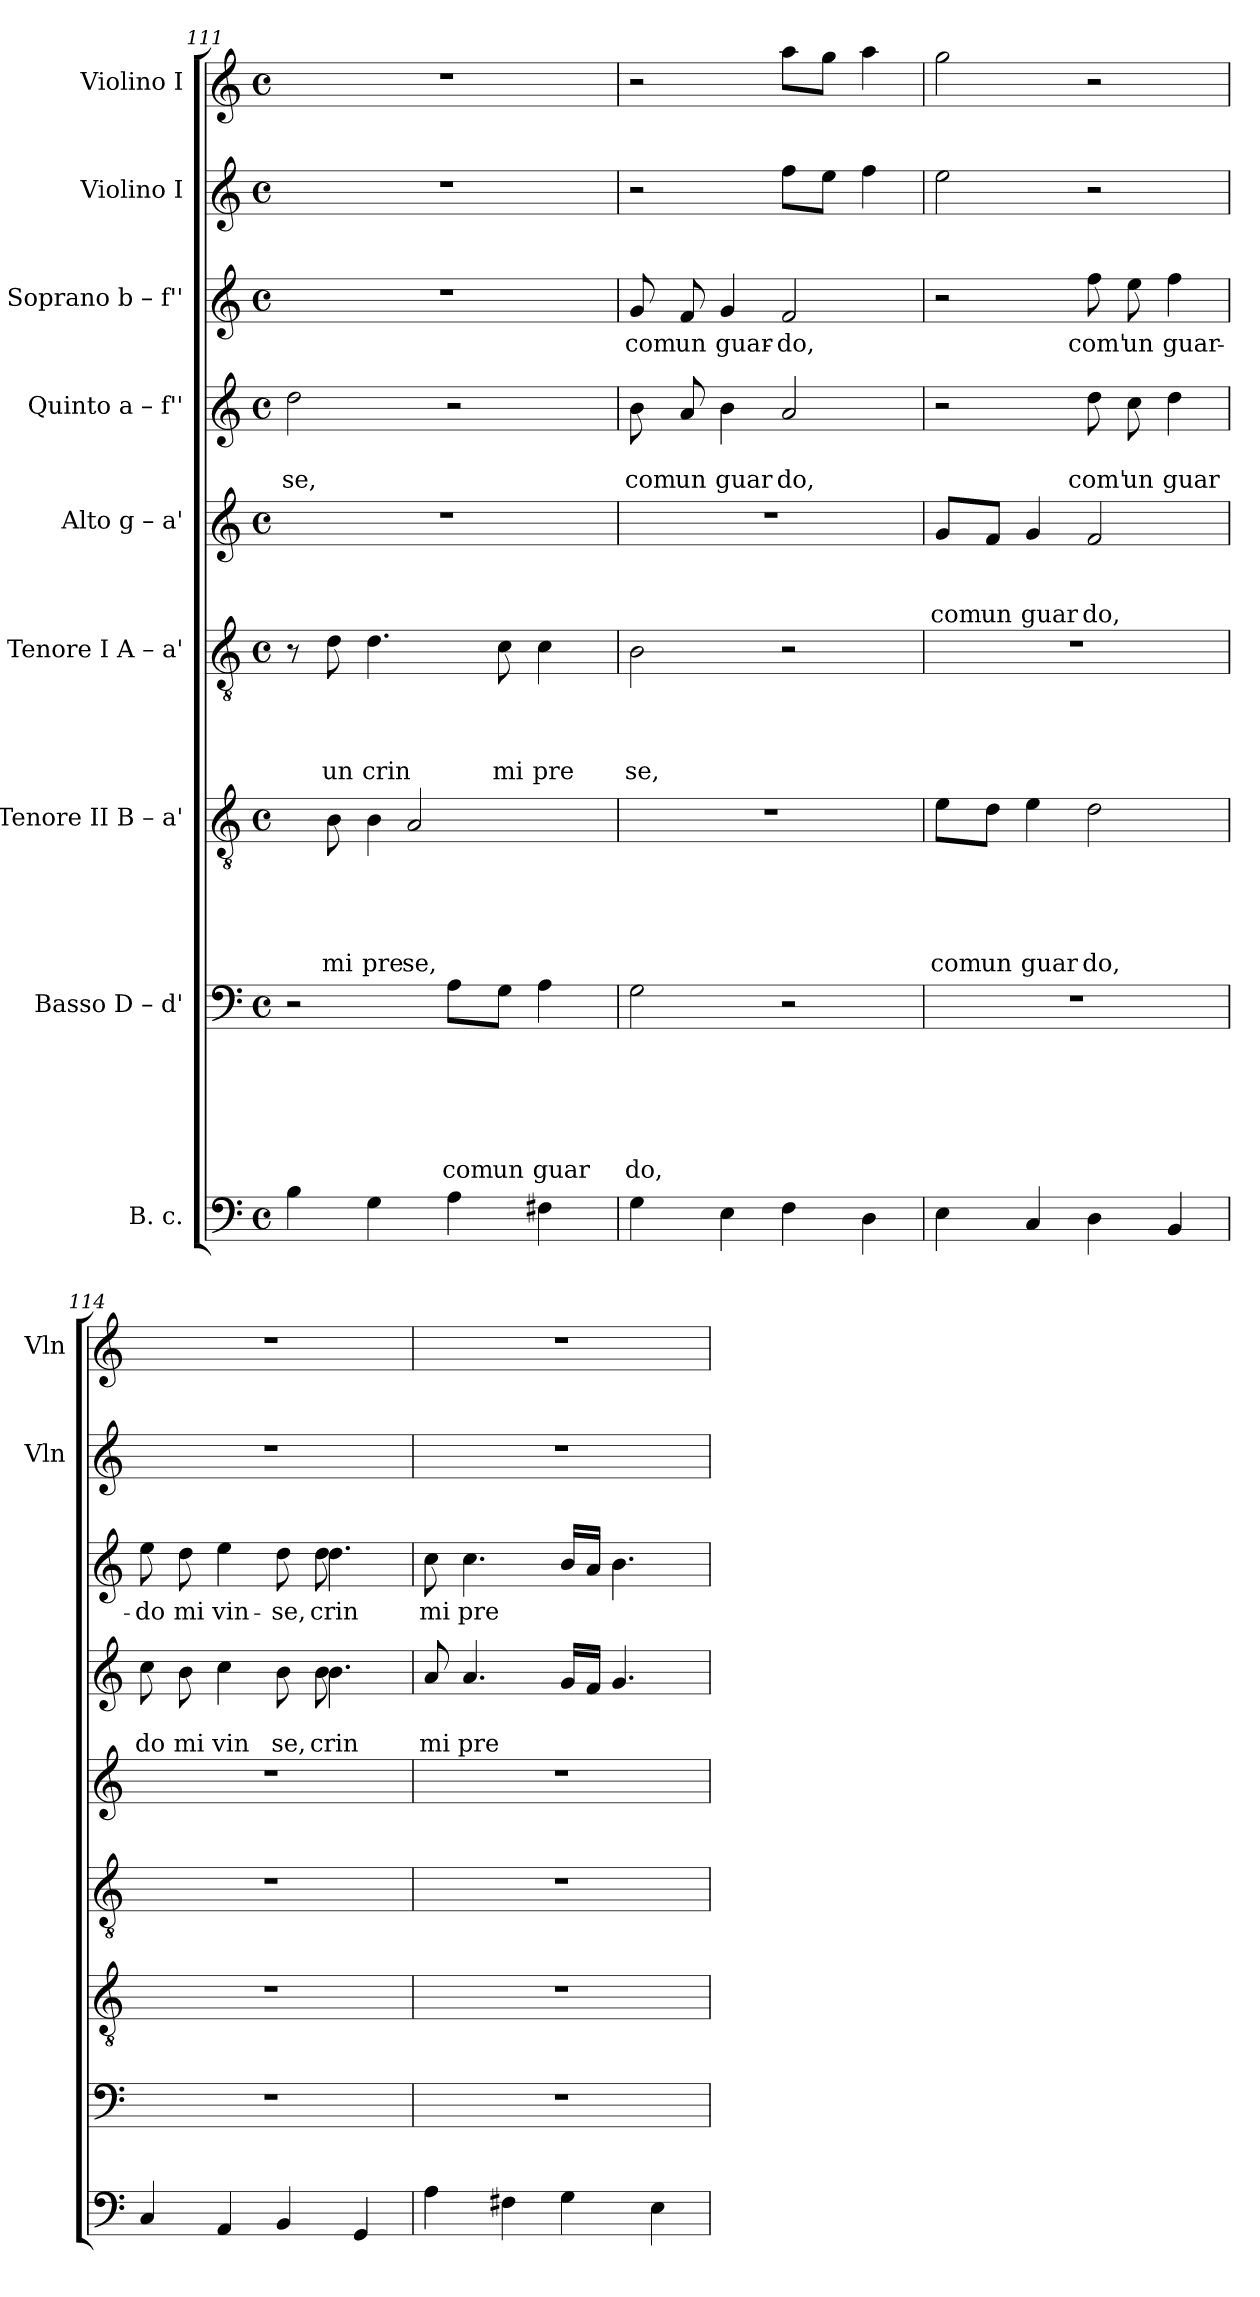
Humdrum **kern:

**kern	**kern	**text	**text	**text	**text	**text	**text	**kern	**text	**text	**text	**text	**text	**kern	**text	**text	**text	**text	**kern	**text	**text	**text	**kern	**text	**text	**kern	**text	**kern	**kern
*part9	*part8	*part8	*part8	*part8	*part8	*part8	*part8	*part7	*part7	*part7	*part7	*part7	*part7	*part6	*part6	*part6	*part6	*part6	*part5	*part5	*part5	*part5	*part4	*part4	*part4	*part3	*part3	*part2	*part1
*staff9	*staff8	*staff8	*staff8	*staff8	*staff8	*staff8	*staff8	*staff7	*staff7	*staff7	*staff7	*staff7	*staff7	*staff6	*staff6	*staff6	*staff6	*staff6	*staff5	*staff5	*staff5	*staff5	*staff4	*staff4	*staff4	*staff3	*staff3	*staff2	*staff1
*I"B. c.	*I"Basso D – d'	*	*	*	*	*	*	*I"Tenore II B – a'	*	*	*	*	*	*I"Tenore I A – a'	*	*	*	*	*I"Alto g – a'	*	*	*	*I"Quinto a – f''	*	*	*I"Soprano b – f''	*	*I"Violino I	*I"Violino I
*	*	*	*	*	*	*	*	*	*	*	*	*	*	*	*	*	*	*	*	*	*	*	*	*	*	*	*	*I'Vln	*I'Vln
!!LO:PB:g=z
*clefF4	*clefF4	*	*	*	*	*	*	*clefGv2	*	*	*	*	*	*clefGv2	*	*	*	*	*clefG2	*	*	*	*clefG2	*	*	*clefG2	*	*clefG2	*clefG2
*k[]	*k[]	*	*	*	*	*	*	*k[]	*	*	*	*	*	*k[]	*	*	*	*	*k[]	*	*	*	*k[]	*	*	*k[]	*	*k[]	*k[]
*C:	*C:	*	*	*	*	*	*	*C:	*	*	*	*	*	*C:	*	*	*	*	*C:	*	*	*	*C:	*	*	*C:	*	*C:	*C:
*M4/4	*M4/4	*	*	*	*	*	*	*M4/4	*	*	*	*	*	*M4/4	*	*	*	*	*M4/4	*	*	*	*M4/4	*	*	*M4/4	*	*M4/4	*M4/4
*met(c)	*met(c)	*	*	*	*	*	*	*met(c)	*	*	*	*	*	*met(c)	*	*	*	*	*met(c)	*	*	*	*met(c)	*	*	*met(c)	*	*met(c)	*met(c)
=111	=111	=111	=111	=111	=111	=111	=111	=111	=111	=111	=111	=111	=111	=111	=111	=111	=111	=111	=111	=111	=111	=111	=111	=111	=111	=111	=111	=111	=111
*	*	*	*	*	*	*	*	*^	*	*	*	*	*	*	*	*	*	*	*	*	*	*	*	*	*	*	*	*	*
!	!	!	!	!	!	!	!	!	!	!	!	!	!	!	!	!	!	!	!	!	!	!	!	!	!	!LO:LY:b	!	!	!	!
4B\	2r	.	.	.	.	.	.	8ryy	4.ryy	.	.	.	.	.	8r	.	.	.	.	1r	.	.	.	2dd\	.	-se,	1r	.	1r	1r
!	!	!	!	!	!	!	!	!	!	!	!	!	!	!LO:LY:b	!	!	!	!	!LO:LY:b	!	!	!	!	!	!	!	!	!	!	!
.	.	.	.	.	.	.	.	8B\	.	.	.	.	.	mi	8d\	.	.	.	un	.	.	.	.	.	.	.	.	.	.	.
!	!	!	!	!	!	!	!	!	!	!	!	!	!	!LO:LY:b	!	!	!	!	!LO:LY:b	!	!	!	!	!	!	!	!	!	!	!
4G\	.	.	.	.	.	.	.	4B\	.	.	.	.	.	pre	4.d\	.	.	.	crin	.	.	.	.	.	.	.	.	.	.	.
!	!	!	!	!	!	!	!	!	!	!	!	!	!	!LO:LY:b	!	!	!	!	!	!	!	!	!	!	!	!	!	!	!	!
.	.	.	.	.	.	.	.	.	2A/	.	.	.	.	se,	.	.	.	.	.	.	.	.	.	.	.	.	.	.	.	.
!	!	!	!	!	!	!	!LO:LY:b	!	!	!	!	!	!	!	!	!	!	!	!	!	!	!	!	!	!	!	!	!	!	!
4A\	8A\L	.	.	.	.	.	com	8ryy	.	.	.	.	.	.	.	.	.	.	.	.	.	.	.	2r	.	.	.	.	.	.
!	!	!	!	!	!	!	!LO:LY:b	!	!	!	!	!	!	!	!	!	!	!	!LO:LY:b	!	!	!	!	!	!	!	!	!	!	!
.	8G\J	.	.	.	.	.	un	4.ryy	.	.	.	.	.	.	8c\	.	.	.	mi	.	.	.	.	.	.	.	.	.	.	.
!	!	!	!	!	!	!	!LO:LY:b	!	!	!	!	!	!	!	!	!	!	!	!LO:LY:b	!	!	!	!	!	!	!	!	!	!	!
4F#X\	4A\	.	.	.	.	.	guar	.	.	.	.	.	.	.	4c\	.	.	.	pre	.	.	.	.	.	.	.	.	.	.	.
.	.	.	.	.	.	.	.	.	8ryy	.	.	.	.	.	.	.	.	.	.	.	.	.	.	.	.	.	.	.	.	.
=112	=112	=112	=112	=112	=112	=112	=112	=112	=112	=112	=112	=112	=112	=112	=112	=112	=112	=112	=112	=112	=112	=112	=112	=112	=112	=112	=112	=112	=112	=112
!	!	!	!	!	!	!	!LO:LY:b	!	!	!	!	!	!	!	!	!	!	!	!LO:LY:b	!	!	!	!	!	!	!LO:LY:b	!	!LO:LY:b	!	!
*	*	*	*	*	*	*	*	*v	*v	*	*	*	*	*	*	*	*	*	*	*	*	*	*	*	*	*	*	*	*	*
4G\	2G\	.	.	.	.	.	do,	1r	.	.	.	.	.	2B\	.	.	.	se,	1r	.	.	.	8b\	.	com	8g/	com	2r	2r
!	!	!	!	!	!	!	!	!	!	!	!	!	!	!	!	!	!	!	!	!	!	!	!	!	!LO:LY:b	!	!LO:LY:b	!	!
.	.	.	.	.	.	.	.	.	.	.	.	.	.	.	.	.	.	.	.	.	.	.	8a/	.	un	8f/	un	.	.
!	!	!	!	!	!	!	!	!	!	!	!	!	!	!	!	!	!	!	!	!	!	!	!	!	!LO:LY:b	!	!LO:LY:b	!	!
4E\	.	.	.	.	.	.	.	.	.	.	.	.	.	.	.	.	.	.	.	.	.	.	4b\	.	guar	4g/	guar-	.	.
!	!	!	!	!	!	!	!	!	!	!	!	!	!	!	!	!	!	!	!	!	!	!	!	!	!LO:LY:b	!	!LO:LY:b	!	!
4F\	2r	.	.	.	.	.	.	.	.	.	.	.	.	2r	.	.	.	.	.	.	.	.	2a/	.	do,	2f/	-do,	8ff\L	8aa\L
.	.	.	.	.	.	.	.	.	.	.	.	.	.	.	.	.	.	.	.	.	.	.	.	.	.	.	.	8ee\J	8gg\J
4D\	.	.	.	.	.	.	.	.	.	.	.	.	.	.	.	.	.	.	.	.	.	.	.	.	.	.	.	4ff\	4aa\
=113	=113	=113	=113	=113	=113	=113	=113	=113	=113	=113	=113	=113	=113	=113	=113	=113	=113	=113	=113	=113	=113	=113	=113	=113	=113	=113	=113	=113	=113
!	!	!	!	!	!	!	!	!	!	!	!	!	!LO:LY:b	!	!	!	!	!	!	!	!	!LO:LY:b	!	!	!	!	!	!	!
4E\	1r	.	.	.	.	.	.	8e\L	.	.	.	.	com	1r	.	.	.	.	8g/L	.	.	com	2r	.	.	2r	.	2ee\	2gg\
!	!	!	!	!	!	!	!	!	!	!	!	!	!LO:LY:b	!	!	!	!	!	!	!	!	!LO:LY:b	!	!	!	!	!	!	!
.	.	.	.	.	.	.	.	8d\J	.	.	.	.	un	.	.	.	.	.	8f/J	.	.	un	.	.	.	.	.	.	.
!	!	!	!	!	!	!	!	!	!	!	!	!	!LO:LY:b	!	!	!	!	!	!	!	!	!LO:LY:b	!	!	!	!	!	!	!
4C/	.	.	.	.	.	.	.	4e\	.	.	.	.	guar	.	.	.	.	.	4g/	.	.	guar	.	.	.	.	.	.	.
!	!	!	!	!	!	!	!	!	!	!	!	!	!LO:LY:b	!	!	!	!	!	!	!	!	!LO:LY:b	!	!	!LO:LY:b	!	!LO:LY:b	!	!
4D\	.	.	.	.	.	.	.	2d\	.	.	.	.	do,	.	.	.	.	.	2f/	.	.	do,	8dd\	.	com'	8ff\	com'	2r	2r
!	!	!	!	!	!	!	!	!	!	!	!	!	!	!	!	!	!	!	!	!	!	!	!	!	!LO:LY:b	!	!LO:LY:b	!	!
.	.	.	.	.	.	.	.	.	.	.	.	.	.	.	.	.	.	.	.	.	.	.	8cc\	.	un	8ee\	un	.	.
!	!	!	!	!	!	!	!	!	!	!	!	!	!	!	!	!	!	!	!	!	!	!	!	!	!LO:LY:b	!	!LO:LY:b	!	!
4BB/	.	.	.	.	.	.	.	.	.	.	.	.	.	.	.	.	.	.	.	.	.	.	4dd\	.	guar	4ff\	guar-	.	.
=114	=114	=114	=114	=114	=114	=114	=114	=114	=114	=114	=114	=114	=114	=114	=114	=114	=114	=114	=114	=114	=114	=114	=114	=114	=114	=114	=114	=114	=114
!	!	!	!	!	!	!	!	!	!	!	!	!	!	!	!	!	!	!	!	!	!	!	!	!	!LO:LY:b	!	!LO:LY:b	!	!
*	*	*	*	*	*	*	*	*	*	*	*	*	*	*	*	*	*	*	*	*	*	*	*^	*	*	*^	*	*	*
4C/	1r	.	.	.	.	.	.	1r	.	.	.	.	.	1r	.	.	.	.	1r	.	.	.	8cc\	2ryy	.	do	8ee\	2ryy	-do	1r	1r
!	!	!	!	!	!	!	!	!	!	!	!	!	!	!	!	!	!	!	!	!	!	!	!	!	!	!LO:LY:b	!	!	!LO:LY:b	!	!
.	.	.	.	.	.	.	.	.	.	.	.	.	.	.	.	.	.	.	.	.	.	.	8b\	.	.	mi	8dd\	.	mi	.	.
!	!	!	!	!	!	!	!	!	!	!	!	!	!	!	!	!	!	!	!	!	!	!	!	!	!	!LO:LY:b	!	!	!LO:LY:b	!	!
4AA/	.	.	.	.	.	.	.	.	.	.	.	.	.	.	.	.	.	.	.	.	.	.	4cc\	.	.	vin	4ee\	.	vin-	.	.
!	!	!	!	!	!	!	!	!	!	!	!	!	!	!	!	!	!	!	!	!	!	!	!	!	!	!LO:LY:b	!	!	!LO:LY:b	!	!
4BB/	.	.	.	.	.	.	.	.	.	.	.	.	.	.	.	.	.	.	.	.	.	.	8b\	8ryy	.	se,	8dd\	8ryy	-se,	.	.
!	!	!	!	!	!	!	!	!	!	!	!	!	!	!	!	!	!	!	!	!	!	!	!	!	!	!LO:LY:b	!	!	!	!	!
!	!	!	!	!	!	!	!	!	!	!	!	!	!	!	!	!	!	!	!	!	!	!	!	!	!	!LO:LY:b	!	!	!LO:LY:b	!	!
!	!	!	!	!	!	!	!	!	!	!	!	!	!	!	!	!	!	!	!	!	!	!	!	!	!	!	!	!	!LO:LY:b	!	!
.	.	.	.	.	.	.	.	.	.	.	.	.	.	.	.	.	.	.	.	.	.	.	8b\	4.b\	.	crin	8dd\	4.dd\	crin	.	.
4GG/	.	.	.	.	.	.	.	.	.	.	.	.	.	.	.	.	.	.	.	.	.	.	4ryy	.	.	.	4ryy	.	.	.	.
*	*	*	*	*	*	*	*	*	*	*	*	*	*	*	*	*	*	*	*	*	*	*	*v	*v	*	*	*	*	*	*	*
*	*	*	*	*	*	*	*	*	*	*	*	*	*	*	*	*	*	*	*	*	*	*	*	*	*	*v	*v	*	*	*
!!LO:LB:g=z
=115	=115	=115	=115	=115	=115	=115	=115	=115	=115	=115	=115	=115	=115	=115	=115	=115	=115	=115	=115	=115	=115	=115	=115	=115	=115	=115	=115	=115	=115
!	!	!	!	!	!	!	!	!	!	!	!	!	!	!	!	!	!	!	!	!	!	!	!	!	!LO:LY:b	!	!LO:LY:b	!	!
4A\	1r	.	.	.	.	.	.	1r	.	.	.	.	.	1r	.	.	.	.	1r	.	.	.	8a/	.	mi	8cc\	mi	1r	1r
!	!	!	!	!	!	!	!	!	!	!	!	!	!	!	!	!	!	!	!	!	!	!	!	!	!LO:LY:b	!	!LO:LY:b	!	!
.	.	.	.	.	.	.	.	.	.	.	.	.	.	.	.	.	.	.	.	.	.	.	4.a/	.	pre	4.cc\	pre	.	.
4F#X\	.	.	.	.	.	.	.	.	.	.	.	.	.	.	.	.	.	.	.	.	.	.	.	.	.	.	.	.	.
4G\	.	.	.	.	.	.	.	.	.	.	.	.	.	.	.	.	.	.	.	.	.	.	16g/LL	.	.	16b/LL	.	.	.
.	.	.	.	.	.	.	.	.	.	.	.	.	.	.	.	.	.	.	.	.	.	.	16f/JJ	.	.	16a/JJ	.	.	.
.	.	.	.	.	.	.	.	.	.	.	.	.	.	.	.	.	.	.	.	.	.	.	4.g/	.	.	4.b\	.	.	.
4E\	.	.	.	.	.	.	.	.	.	.	.	.	.	.	.	.	.	.	.	.	.	.	.	.	.	.	.	.	.
=	=	=	=	=	=	=	=	=	=	=	=	=	=	=	=	=	=	=	=	=	=	=	=	=	=	=	=	=	=
*-	*-	*-	*-	*-	*-	*-	*-	*-	*-	*-	*-	*-	*-	*-	*-	*-	*-	*-	*-	*-	*-	*-	*-	*-	*-	*-	*-	*-	*-
